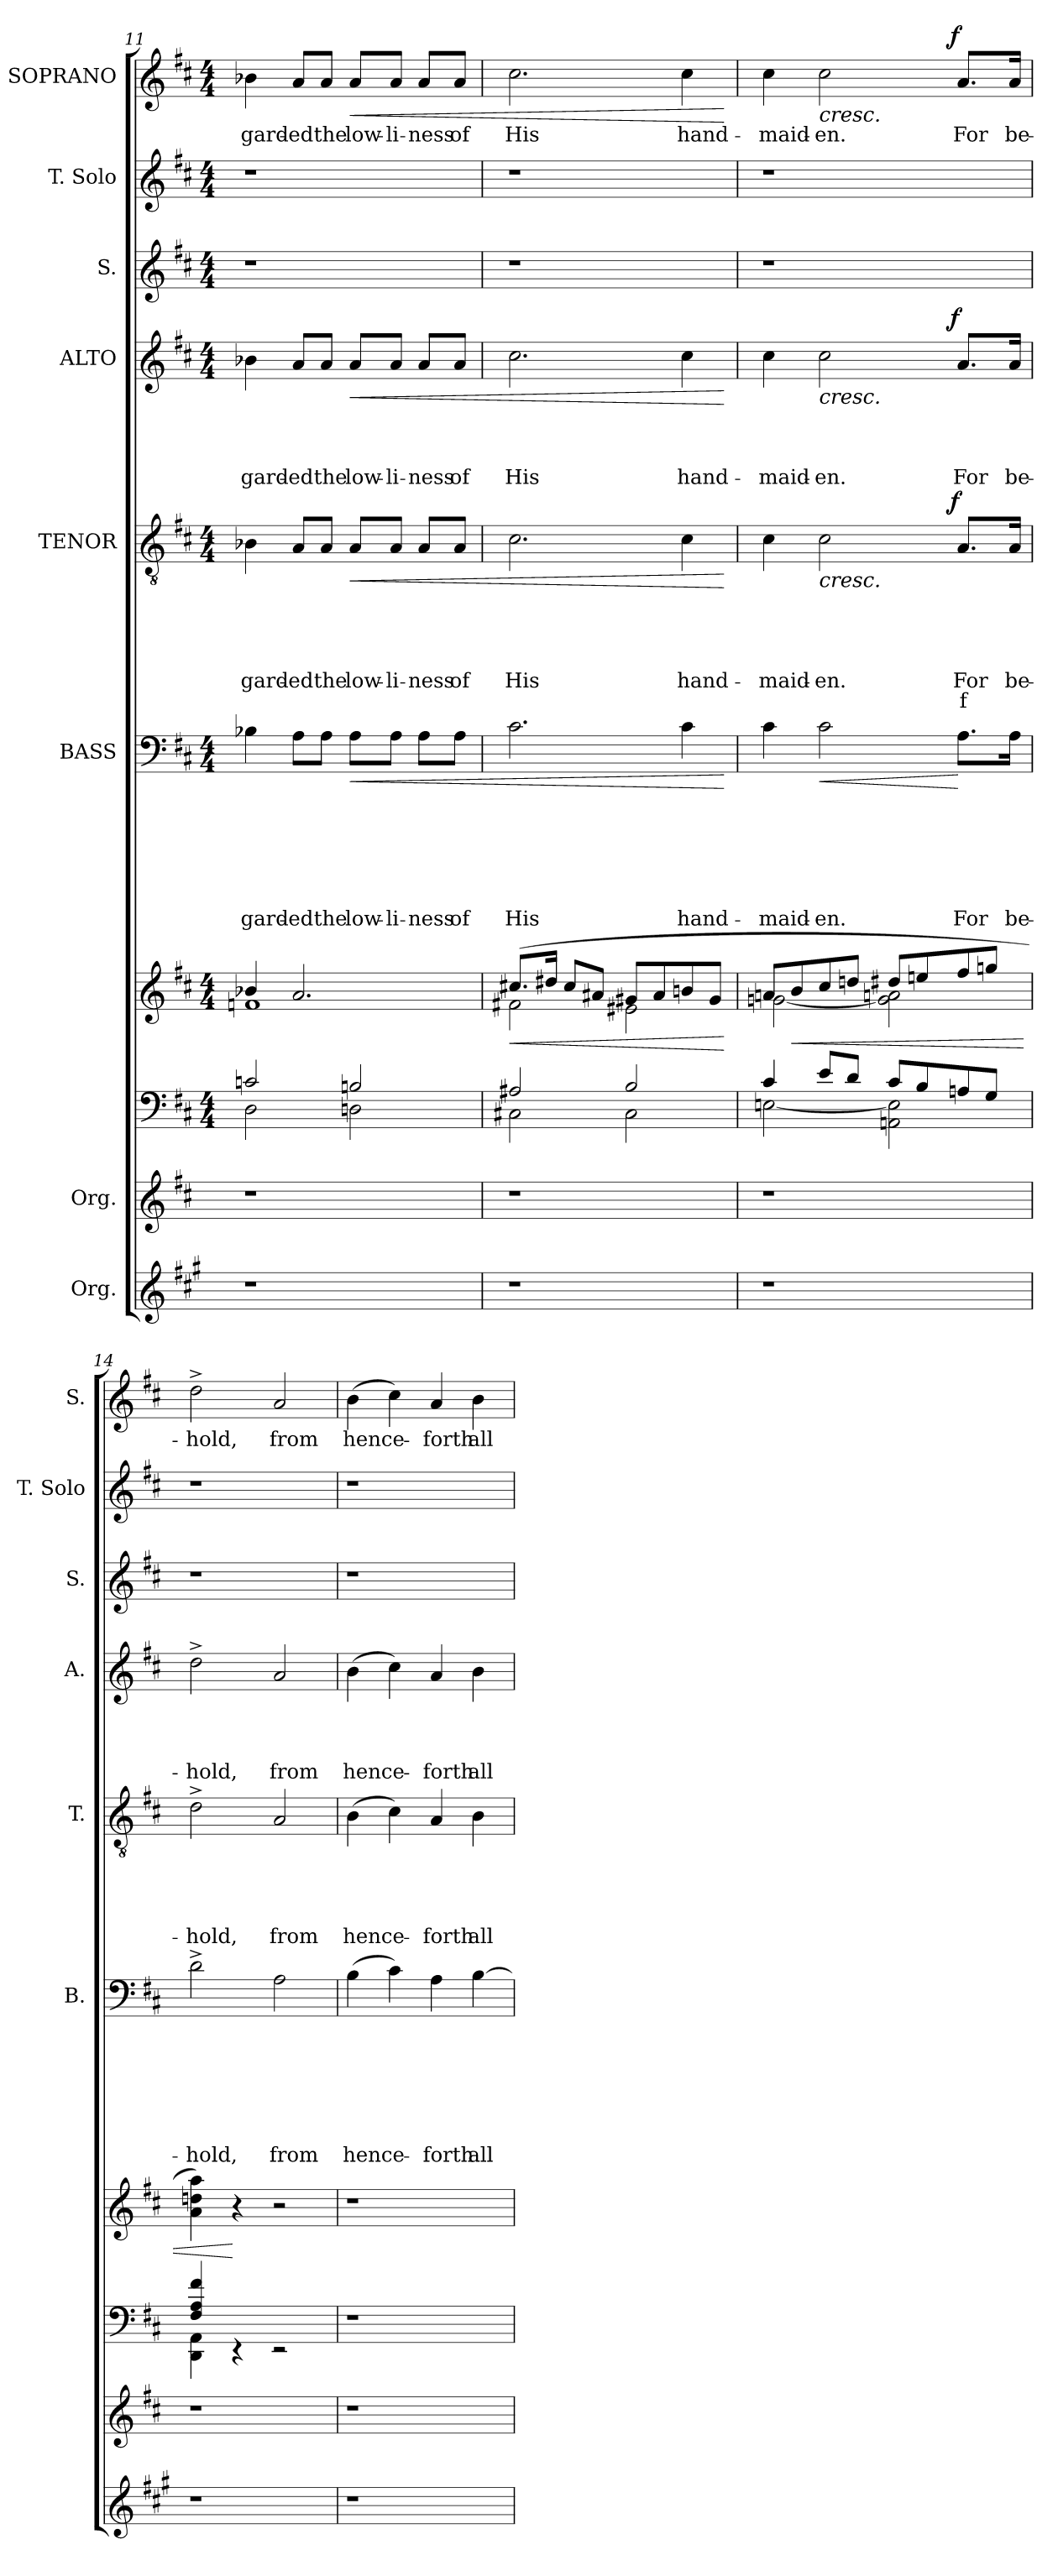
**kern	**kern	**kern	**kern	**dynam	**kern	**text	**text	**text	**text	**text	**text	**text	**dynam	**kern	**text	**text	**text	**text	**text	**text	**dynam	**kern	**text	**text	**text	**text	**dynam	**kern	**kern	**kern	**text	**dynam
*part10	*part9	*part8	*part7	*part7	*part6	*part6	*part6	*part6	*part6	*part6	*part6	*part6	*part6	*part5	*part5	*part5	*part5	*part5	*part5	*part5	*part5	*part4	*part4	*part4	*part4	*part4	*part4	*part3	*part2	*part1	*part1	*part1
*staff10	*staff9	*staff8	*staff7	*staff7	*staff6	*staff6	*staff6	*staff6	*staff6	*staff6	*staff6	*staff6	*staff6	*staff5	*staff5	*staff5	*staff5	*staff5	*staff5	*staff5	*staff5	*staff4	*staff4	*staff4	*staff4	*staff4	*staff4	*staff3	*staff2	*staff1	*staff1	*staff1
*I"Org.	*I"Org.	*	*	*	*I"BASS	*	*	*	*	*	*	*	*	*I"TENOR	*	*	*	*	*	*	*	*I"ALTO	*	*	*	*	*	*I"S.	*I"T. Solo	*I"SOPRANO	*	*
*	*	*	*	*	*I'B.	*	*	*	*	*	*	*	*	*I'T.	*	*	*	*	*	*	*	*I'A.	*	*	*	*	*	*I'S.	*I'T. Solo	*I'S.	*	*
*clefG2	*clefG2	*clefF4	*clefG2	*	*clefF4	*	*	*	*	*	*	*	*	*clefGv2	*	*	*	*	*	*	*	*clefG2	*	*	*	*	*	*clefG2	*clefG2	*clefG2	*	*
*ITrd-3c-5	*	*	*	*	*	*	*	*	*	*	*	*	*	*	*	*	*	*	*	*	*	*	*	*	*	*	*	*	*	*	*	*
*k[f#c#]	*k[f#c#]	*k[f#c#]	*k[f#c#]	*	*k[f#c#]	*	*	*	*	*	*	*	*	*k[f#c#]	*	*	*	*	*	*	*	*k[f#c#]	*	*	*	*	*	*k[f#c#]	*k[f#c#]	*k[f#c#]	*	*
*D:	*D:	*D:	*D:	*	*D:	*	*	*	*	*	*	*	*	*D:	*	*	*	*	*	*	*	*D:	*	*	*	*	*	*D:	*D:	*D:	*	*
*	*	*M4/4	*M4/4	*	*M4/4	*	*	*	*	*	*	*	*	*M4/4	*	*	*	*	*	*	*	*M4/4	*	*	*	*	*	*M4/4	*M4/4	*M4/4	*	*
=11	=11	=11	=11	=11	=11	=11	=11	=11	=11	=11	=11	=11	=11	=11	=11	=11	=11	=11	=11	=11	=11	=11	=11	=11	=11	=11	=11	=11	=11	=11	=11	=11
*	*	*^	*^	*	*	*	*	*	*	*	*	*	*	*	*	*	*	*	*	*	*	*	*	*	*	*	*	*	*	*	*	*
!	!	!	!	!	!	!	!	!	!	!	!	!	!	!LO:LY:b	!	!	!	!	!	!	!LO:LY:b	!	!	!	!	!	!	!LO:LY:b	!	!	!	!	!LO:LY:b	!
1r	1r	2cn/	2D\	4b-X/	1fn	.	4B-X\	.	.	.	.	.	.	-gard-	.	4B-X\	.	.	.	.	-gard-	.	.	4b-X\	.	.	.	-gard-	.	1r	1r	4b-X\	-gard-	.
!	!	!	!	!	!	!	!	!	!	!	!	!	!	!LO:LY:b	!	!	!	!	!	!	!LO:LY:b	!	!	!	!	!	!	!LO:LY:b	!	!	!	!	!LO:LY:b	!
.	.	.	.	2.a/	.	.	8A\L	.	.	.	.	.	.	-ed	.	8A/L	.	.	.	.	-ed	.	.	8a/L	.	.	.	-ed	.	.	.	8a/L	-ed	.
!	!	!	!	!	!	!	!	!	!	!	!	!	!	!LO:LY:b	!	!	!	!	!	!	!LO:LY:b	!	!	!	!	!	!	!LO:LY:b	!	!	!	!	!LO:LY:b	!
.	.	.	.	.	.	.	8A\J	.	.	.	.	.	.	the	.	8A/J	.	.	.	.	the	.	.	8a/J	.	.	.	the	.	.	.	8a/J	the	.
!	!	!	!	!	!	!	!	!	!	!	!	!	!	!LO:LY:b	!LO:HP:b	!	!	!	!	!	!LO:LY:b	!	!LO:HP:b	!	!	!	!	!LO:LY:b	!LO:HP:b	!	!	!	!LO:LY:b	!LO:HP:b
.	.	2Bn/	2Dn\	.	.	.	8A\L	.	.	.	.	.	.	low-	<	8A/L	.	.	.	.	low-	.	<	8a/L	.	.	.	low-	<	.	.	8a/L	low-	<
!	!	!	!	!	!	!	!	!	!	!	!	!	!	!LO:LY:b	!	!	!	!	!	!	!LO:LY:b	!	!	!	!	!	!	!LO:LY:b	!	!	!	!	!LO:LY:b	!
.	.	.	.	.	.	.	8A\J	.	.	.	.	.	.	-li-	.	8A/J	.	.	.	.	-li-	.	.	8a/J	.	.	.	-li-	.	.	.	8a/J	-li-	.
!	!	!	!	!	!	!	!	!	!	!	!	!	!	!LO:LY:b	!	!	!	!	!	!	!LO:LY:b	!	!	!	!	!	!	!LO:LY:b	!	!	!	!	!LO:LY:b	!
.	.	.	.	.	.	.	8A\L	.	.	.	.	.	.	-ness	.	8A/L	.	.	.	.	-ness	.	.	8a/L	.	.	.	-ness	.	.	.	8a/L	-ness	.
!	!	!	!	!	!	!	!	!	!	!	!	!	!	!LO:LY:b	!	!	!	!	!	!	!LO:LY:b	!	!	!	!	!	!	!LO:LY:b	!	!	!	!	!LO:LY:b	!
.	.	.	.	.	.	.	8A\J	.	.	.	.	.	.	of	.	8A/J	.	.	.	.	of	.	.	8a/J	.	.	.	of	.	.	.	8a/J	of	.
=12	=12	=12	=12	=12	=12	=12	=12	=12	=12	=12	=12	=12	=12	=12	=12	=12	=12	=12	=12	=12	=12	=12	=12	=12	=12	=12	=12	=12	=12	=12	=12	=12	=12	=12
!	!	!	!	!	!	!LO:HP:b	!	!	!	!	!	!	!	!LO:LY:b	!	!	!	!	!	!	!LO:LY:b	!	!	!	!	!	!	!LO:LY:b	!	!	!	!	!LO:LY:b	!
1r	1r	2A#X/	2C#X\	(>8.cc#X/L	2f#X\	<	2.c#\	.	.	.	.	.	.	His	.	2.c#\	.	.	.	.	His	.	.	2.cc#\	.	.	.	His	.	1r	1r	2.cc#\	His	.
.	.	.	.	16dd#X/Jk	.	.	.	.	.	.	.	.	.	.	.	.	.	.	.	.	.	.	.	.	.	.	.	.	.	.	.	.	.	.
.	.	.	.	8cc#/L	.	.	.	.	.	.	.	.	.	.	.	.	.	.	.	.	.	.	.	.	.	.	.	.	.	.	.	.	.	.
.	.	.	.	8a#X/J	.	.	.	.	.	.	.	.	.	.	.	.	.	.	.	.	.	.	.	.	.	.	.	.	.	.	.	.	.	.
.	.	2B/	2C#\	8g#X/L	2e#X\	.	.	.	.	.	.	.	.	.	.	.	.	.	.	.	.	.	.	.	.	.	.	.	.	.	.	.	.	.
.	.	.	.	8a#/	.	.	.	.	.	.	.	.	.	.	.	.	.	.	.	.	.	.	.	.	.	.	.	.	.	.	.	.	.	.
!	!	!	!	!	!	!	!	!	!	!	!	!	!	!LO:LY:b	!	!	!	!	!	!	!LO:LY:b	!	!	!	!	!	!	!LO:LY:b	!	!	!	!	!LO:LY:b	!
.	.	.	.	8bn/	.	.	4c#\	.	.	.	.	.	.	hand-	.	4c#\	.	.	.	.	hand-	.	.	4cc#\	.	.	.	hand-	.	.	.	4cc#\	hand-	.
.	.	.	.	8g#/J	.	.	.	.	.	.	.	.	.	.	.	.	.	.	.	.	.	.	.	.	.	.	.	.	.	.	.	.	.	.
*	*	*v	*v	*	*	*	*	*	*	*	*	*	*	*	*	*	*	*	*	*	*	*	*	*	*	*	*	*	*	*	*	*	*	*
*	*	*	*v	*v	*	*	*	*	*	*	*	*	*	*	*	*	*	*	*	*	*	*	*	*	*	*	*	*	*	*	*	*	*
.	.	.	.	[	.	.	.	.	.	.	.	.	[	.	.	.	.	.	.	.	[	.	.	.	.	.	[	.	.	.	.	[
!!LO:LB:g=z
=13	=13	=13	=13	=13	=13	=13	=13	=13	=13	=13	=13	=13	=13	=13	=13	=13	=13	=13	=13	=13	=13	=13	=13	=13	=13	=13	=13	=13	=13	=13	=13	=13
*	*	*^	*^	*	*	*	*	*	*	*	*	*	*	*	*	*	*	*	*	*	*	*	*	*	*	*	*	*	*	*	*	*
!	!	!	!	!	!	!	!	!	!	!	!	!	!	!LO:LY:b	!	!	!	!	!	!	!LO:LY:b	!	!	!	!	!	!	!LO:LY:b	!	!	!	!	!LO:LY:b	!
*	*	*	*	*	*	*	*	*	*	*	*	*	*	*	*	*^	*	*	*	*	*	*	*	*^	*	*	*	*	*	*	*	*^	*	*
1r	1r	4c#/	[<2En\	8an/L	[<2gn\	.	4c#\	.	.	.	.	.	.	-maid-	.	4c#\	3%2ryy	.	.	.	.	-maid-	.	.	4cc#\	3%2ryy	.	.	.	-maid-	.	1r	1r	4cc#\	3%2ryy	-maid-	.
!	!	!	!	!	!	!LO:HP:b	!	!	!	!	!	!	!	!	!	!	!	!	!	!	!	!	!	!	!	!	!	!	!	!	!	!	!	!	!	!	!
.	.	.	.	8b/	.	<	.	.	.	.	.	.	.	.	.	.	.	.	.	.	.	.	.	.	.	.	.	.	.	.	.	.	.	.	.	.	.
!	!	!	!	!	!	!	!	!	!	!	!	!	!	!LO:LY:b	!LO:HP:b	!	!	!	!	!	!	!LO:LY:b	!	!LO:HP:b	!	!	!	!	!	!LO:LY:b	!LO:HP:b	!	!	!	!	!LO:LY:b	!LO:HP:b
.	.	8e/L	.	8cc#/	.	.	2c#\	.	.	.	.	.	.	-en.	<	2c#\	.	.	.	.	.	-en.	.	<	2cc#\	.	.	.	.	-en.	<	.	.	2cc#\	.	-en.	<
.	.	8d/J	.	8ddn/J	.	.	.	.	.	.	.	.	.	.	.	.	.	.	.	.	.	.	.	.	.	.	.	.	.	.	.	.	.	.	.	.	.
.	.	8c#/L	2AAn\ 2E\]	8dd#X/L	2g\] 2an\	.	.	.	.	.	.	.	.	.	.	.	.	.	.	.	.	.	.	.	.	.	.	.	.	.	.	.	.	.	.	.	.
.	.	8B/	.	8een/	.	.	.	.	.	.	.	.	.	.	.	.	.	.	.	.	.	.	.	.	.	.	.	.	.	.	.	.	.	.	.	.	.
.	.	.	.	.	.	.	.	.	.	.	.	.	.	.	.	.	24..ryy	.	.	.	.	.	.	.	.	24..ryy	.	.	.	.	.	.	.	.	24..ryy	.	.
!	!	!	!	!	!	!	!	!	!	!	!	!	!	!	!	!	!	!	!	!	!	!	!	!LO:DY:a	!	!	!	!	!	!	!LO:DY:a	!	!	!	!	!	!LO:DY:a
.	.	.	.	.	.	.	.	.	.	.	.	.	.	.	.	.	6ryy	.	.	.	.	.	.	f	.	6ryy	.	.	.	.	f	.	.	.	6ryy	.	f
!	!	!	!	!	!	!	!	!	!	!	!	!	!	!LO:LY:b	!	!	!	!	!	!	!	!LO:LY:b	!LO:LY:b	!	!	!	!	!	!	!LO:LY:b	!	!	!	!	!	!LO:LY:b	!
.	.	8An/	.	8ff#/	.	.	8.A\L	.	.	.	.	.	.	For	[	8.A/L	.	.	.	.	.	For	f	[	8.a/L	.	.	.	.	For	[	.	.	8.a/L	.	For	[
.	.	8G/J	.	8ggn/J	.	.	.	.	.	.	.	.	.	.	.	.	.	.	.	.	.	.	.	.	.	.	.	.	.	.	.	.	.	.	.	.	.
.	.	.	.	.	.	.	.	.	.	.	.	.	.	.	.	.	12ryy	.	.	.	.	.	.	.	.	12ryy	.	.	.	.	.	.	.	.	12ryy	.	.
!	!	!	!	!	!	!	!	!	!	!	!	!	!	!LO:LY:b	!	!	!	!	!	!	!	!LO:LY:b	!	!	!	!	!	!	!	!LO:LY:b	!	!	!	!	!	!LO:LY:b	!
.	.	.	.	.	.	.	16A\Jk	.	.	.	.	.	.	be-	.	16A/Jk	.	.	.	.	.	be-	.	.	16a/Jk	.	.	.	.	be-	.	.	.	16a/Jk	.	be-	.
.	.	.	.	.	.	.	.	.	.	.	.	.	.	.	.	.	96ryy	.	.	.	.	.	.	.	.	96ryy	.	.	.	.	.	.	.	.	96ryy	.	.
=14	=14	=14	=14	=14	=14	=14	=14	=14	=14	=14	=14	=14	=14	=14	=14	=14	=14	=14	=14	=14	=14	=14	=14	=14	=14	=14	=14	=14	=14	=14	=14	=14	=14	=14	=14	=14	=14
!	!	!	!	!	!	!	!	!	!	!	!	!	!	!LO:LY:b	!	!	!	!	!	!	!	!LO:LY:b	!	!	!	!	!	!	!	!LO:LY:b	!	!	!	!	!	!LO:LY:b	!
*	*	*	*	*	*	*	*	*	*	*	*	*	*	*	*	*v	*v	*	*	*	*	*	*	*	*	*	*	*	*	*	*	*	*	*v	*v	*	*
*	*	*	*	*v	*v	*	*	*	*	*	*	*	*	*	*	*	*	*	*	*	*	*	*	*v	*v	*	*	*	*	*	*	*	*	*	*
1r	1r	4F#/ 4A/ 4f#/	4DD\ 4AA\	4a\ 4ddn\ 4aa\)	.	2d^>\	.	.	.	.	.	.	-hold,	.	2d^>\	.	.	.	.	-hold,	.	.	2dd^>\	.	.	.	-hold,	.	1r	1r	2dd^>\	-hold,	.
.	.	4rEE	2.ryy	4r	[	.	.	.	.	.	.	.	.	.	.	.	.	.	.	.	.	.	.	.	.	.	.	.	.	.	.	.	.
!	!	!	!	!	!	!	!	!	!	!	!	!	!LO:LY:b	!	!	!	!	!	!	!LO:LY:b	!	!	!	!	!	!	!LO:LY:b	!	!	!	!	!LO:LY:b	!
.	.	2rEE	.	2r	.	2A\	.	.	.	.	.	.	from	.	2A/	.	.	.	.	from	.	.	2a/	.	.	.	from	.	.	.	2a/	from	.
*	*	*v	*v	*	*	*	*	*	*	*	*	*	*	*	*	*	*	*	*	*	*	*	*	*	*	*	*	*	*	*	*	*	*
=15	=15	=15	=15	=15	=15	=15	=15	=15	=15	=15	=15	=15	=15	=15	=15	=15	=15	=15	=15	=15	=15	=15	=15	=15	=15	=15	=15	=15	=15	=15	=15	=15
!	!	!	!	!	!	!	!	!	!	!	!	!LO:LY:b	!	!	!	!	!	!	!LO:LY:b	!	!	!	!	!	!	!LO:LY:b	!	!	!	!	!LO:LY:b	!
1r	1r	1r	1r	.	(>4B\	.	.	.	.	.	.	hence-	.	(>4B\	.	.	.	.	hence-	.	.	(>4b\	.	.	.	hence-	.	1r	1r	(>4b\	hence-	.
.	.	.	.	.	4c#\)	.	.	.	.	.	.	.	.	4c#\)	.	.	.	.	.	.	.	4cc#\)	.	.	.	.	.	.	.	4cc#\)	.	.
!	!	!	!	!	!	!	!	!	!	!	!	!LO:LY:b	!	!	!	!	!	!	!LO:LY:b	!	!	!	!	!	!	!LO:LY:b	!	!	!	!	!LO:LY:b	!
.	.	.	.	.	4A\	.	.	.	.	.	.	-forth	.	4A/	.	.	.	.	-forth	.	.	4a/	.	.	.	-forth	.	.	.	4a/	-forth	.
!	!	!	!	!	!	!	!	!	!	!	!	!LO:LY:b	!	!	!	!	!	!	!LO:LY:b	!	!	!	!	!	!	!LO:LY:b	!	!	!	!	!LO:LY:b	!
.	.	.	.	.	[>4B\	.	.	.	.	.	.	all	.	4B\	.	.	.	.	all	.	.	4b\	.	.	.	all	.	.	.	4b\	all	.
=	=	=	=	=	=	=	=	=	=	=	=	=	=	=	=	=	=	=	=	=	=	=	=	=	=	=	=	=	=	=	=	=
*-	*-	*-	*-	*-	*-	*-	*-	*-	*-	*-	*-	*-	*-	*-	*-	*-	*-	*-	*-	*-	*-	*-	*-	*-	*-	*-	*-	*-	*-	*-	*-	*-
